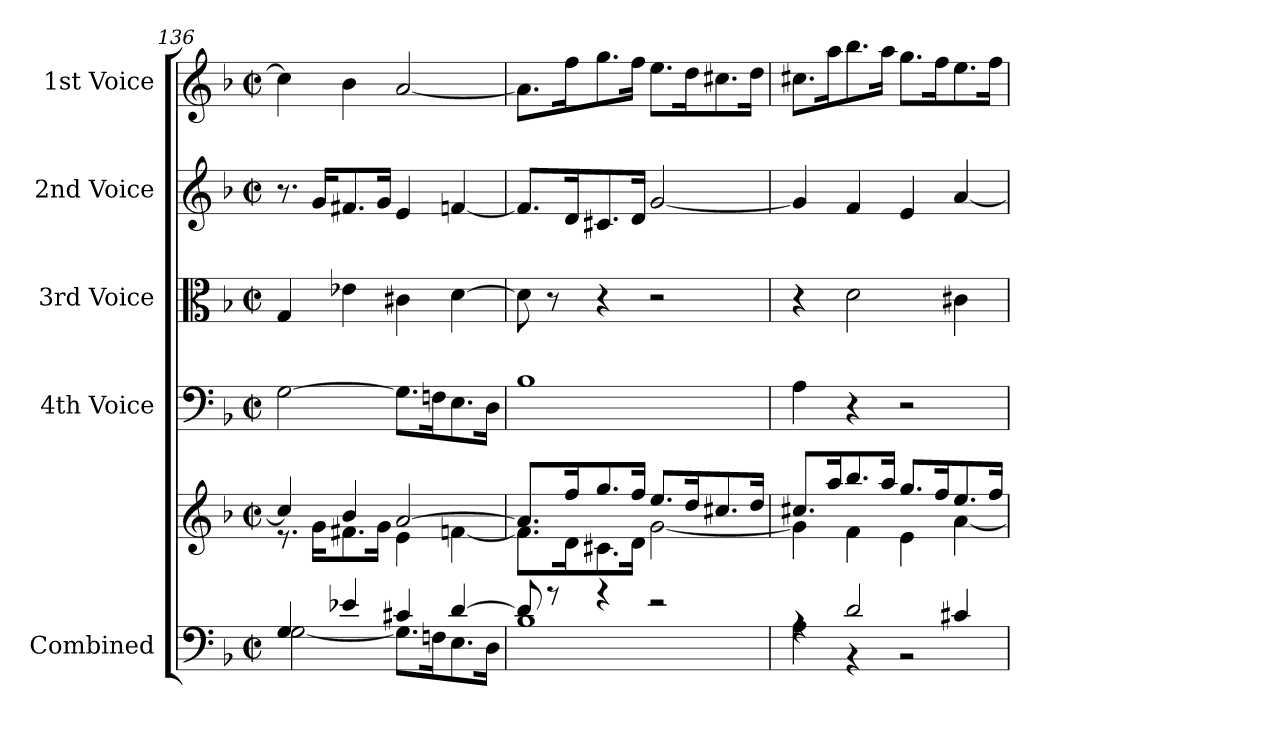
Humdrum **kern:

**kern	**kern	**kern	**kern	**kern	**kern
*part5	*part5	*part4	*part3	*part2	*part1
*staff6	*staff5	*staff4	*staff3	*staff2	*staff1
*I"Combined	*	*I"4th Voice	*I"3rd Voice	*I"2nd Voice	*I"1st Voice
!!LO:LB:g=z
*clefF4	*clefG2	*clefF4	*clefC3	*clefG2	*clefG2
*k[b-]	*k[b-]	*k[b-]	*k[b-]	*k[b-]	*k[b-]
*M2/2	*M2/2	*M2/2	*M2/2	*M2/2	*M2/2
*met(c|)	*met(c|)	*met(c|)	*met(c|)	*met(c|)	*met(c|)
=136	=136	=136	=136	=136	=136
*^	*^	*	*	*	*
4G/	[2G\	4cc/]	8.r	[2G\	4G/	8.r	4cc\]
.	.	.	16g\KL	.	.	16g/KL	.
4e-X/	.	4b-/	8.f#X\	.	4e-X\	8.f#X/	4b-\
.	.	.	16g\Jk	.	.	16g/Jk	.
4c#X/	8.G\L]	[2a/	4e\	8.G\L]	4c#X\	4e/	[2a/
.	16Fn\K	.	.	16Fn\K	.	.	.
[4d/	8.E\	.	[4fn\	8.E\	[4d\	[4fn/	.
.	16D\Jk	.	.	16D\Jk	.	.	.
=137	=137	=137	=137	=137	=137	=137	=137
8d/]	1B-	8.a/L]	8.f\L]	1B-	8d\]	8.f/L]	8.a\L]
8r	.	.	.	.	8r	.	.
.	.	16ff/K	16d\K	.	.	16d/K	16ff\K
4r	.	8.gg/	8.c#X\	.	4r	8.c#X/	8.gg\
.	.	16ff/Jk	16d\Jk	.	.	16d/Jk	16ff\Jk
2r	.	8.ee/L	[2g\	.	2r	[2g/	8.ee\L
.	.	16dd/K	.	.	.	.	16dd\K
.	.	8.cc#X/	.	.	.	.	8.cc#X\
.	.	16dd/Jk	.	.	.	.	16dd\Jk
=138	=138	=138	=138	=138	=138	=138	=138
4rA	4A\	8.cc#X/L	4g\]	4A\	4r	4g/]	8.cc#X\L
.	.	16aa/K	.	.	.	.	16aa\K
2d/	4r	8.bb-/	4f\	4r	2d\	4f/	8.bb-\
.	.	16aa/Jk	.	.	.	.	16aa\Jk
.	2r	8.gg/L	4e\	2r	.	4e/	8.gg\L
.	.	16ff/K	.	.	.	.	16ff\K
4c#X/	.	8.ee/	[4a\	.	4c#X\	[4a/	8.ee\
.	.	16ff/Jk	.	.	.	.	16ff\Jk
*v	*v	*	*	*	*	*	*
*	*v	*v	*	*	*	*
=	=	=	=	=	=
*-	*-	*-	*-	*-	*-
